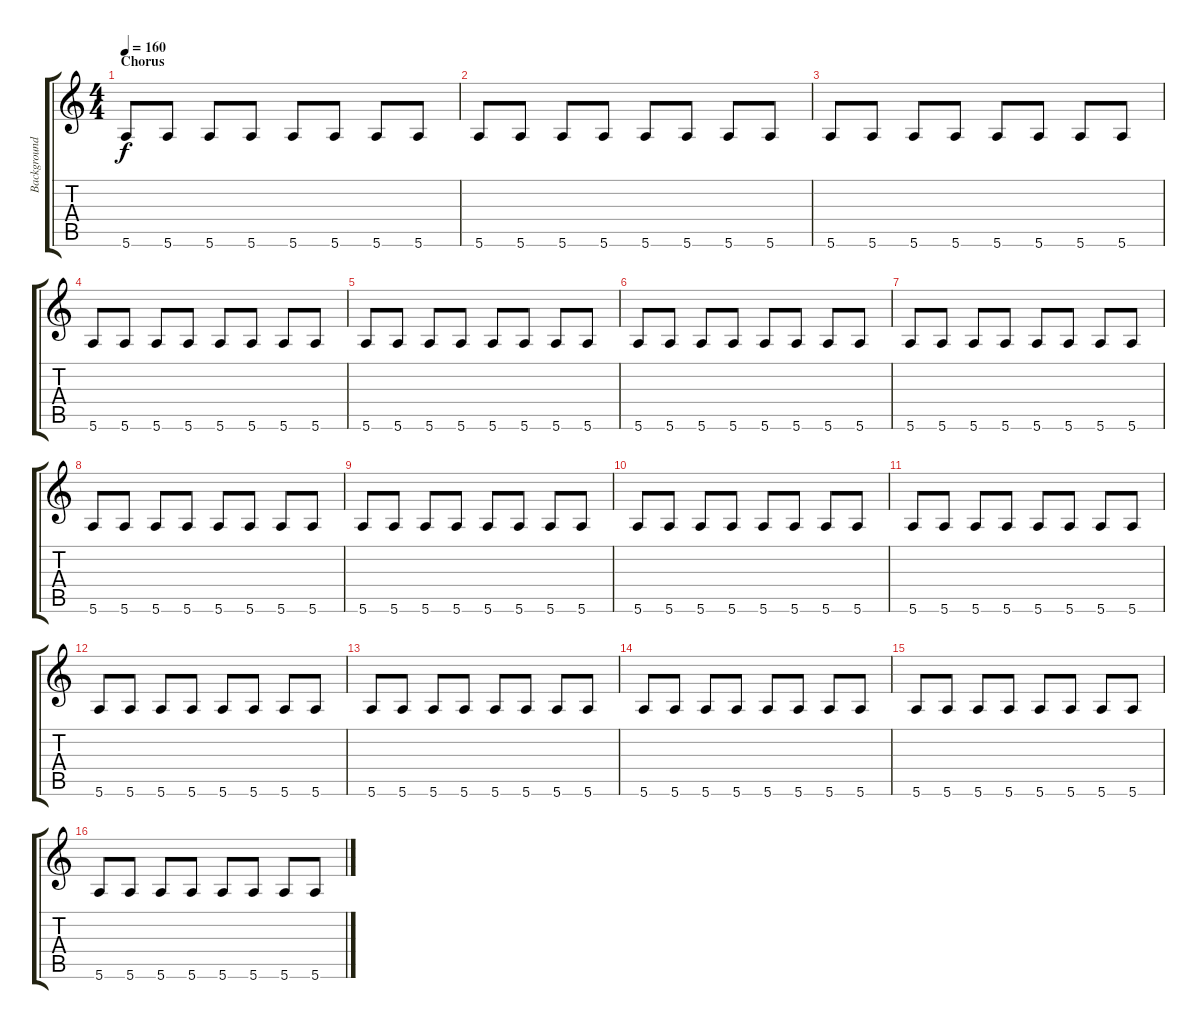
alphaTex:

\track ("Background Guitar" "Background") {instrument overdrivenguitar}
\staff {score tabs}
\tuning (E4 B3 G3 D3 A2 E2) {hide}
\ts (4 4)
\section ("" "Chorus")
\tempo 160
\clef g2
\ks c
5.6.8{dy f} 5.6.8 5.6.8 5.6.8 5.6.8 5.6.8 5.6.8 5.6.8 |
5.6.8 5.6.8 5.6.8 5.6.8 5.6.8 5.6.8 5.6.8 5.6.8 |
5.6.8 5.6.8 5.6.8 5.6.8 5.6.8 5.6.8 5.6.8 5.6.8 |
5.6.8 5.6.8 5.6.8 5.6.8 5.6.8 5.6.8 5.6.8 5.6.8 |
5.6.8 5.6.8 5.6.8 5.6.8 5.6.8 5.6.8 5.6.8 5.6.8 |
5.6.8 5.6.8 5.6.8 5.6.8 5.6.8 5.6.8 5.6.8 5.6.8 |
5.6.8 5.6.8 5.6.8 5.6.8 5.6.8 5.6.8 5.6.8 5.6.8 |
5.6.8 5.6.8 5.6.8 5.6.8 5.6.8 5.6.8 5.6.8 5.6.8 |
5.6.8 5.6.8 5.6.8 5.6.8 5.6.8 5.6.8 5.6.8 5.6.8 |
5.6.8 5.6.8 5.6.8 5.6.8 5.6.8 5.6.8 5.6.8 5.6.8 |
5.6.8 5.6.8 5.6.8 5.6.8 5.6.8 5.6.8 5.6.8 5.6.8 |
5.6.8 5.6.8 5.6.8 5.6.8 5.6.8 5.6.8 5.6.8 5.6.8 |
5.6.8 5.6.8 5.6.8 5.6.8 5.6.8 5.6.8 5.6.8 5.6.8 |
5.6.8 5.6.8 5.6.8 5.6.8 5.6.8 5.6.8 5.6.8 5.6.8 |
5.6.8 5.6.8 5.6.8 5.6.8 5.6.8 5.6.8 5.6.8 5.6.8 |
5.6.8 5.6.8 5.6.8 5.6.8 5.6.8 5.6.8 5.6.8 5.6.8
